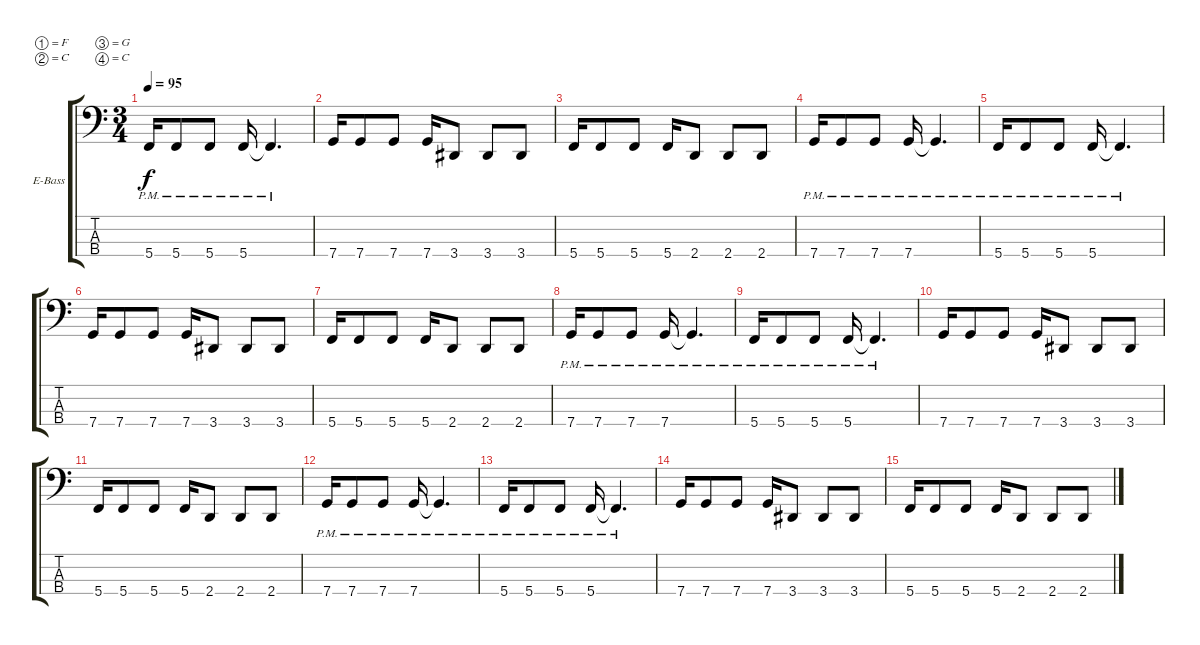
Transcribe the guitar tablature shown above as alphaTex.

\defaultSystemsLayout 4
\bracketExtendMode groupsimilarinstruments
\firstSystemTrackNameOrientation horizontal
\otherSystemsTrackNameOrientation horizontal
\track ("Erzan" "E-Bass") {instrument electricbassfinger}
\staff {score tabs}
\tuning (F2 C2 G1 C1)
\ts (3 4)
\tempo 95
\clef f4
\ks c
5.4{pm}.16{dy f} 5.4{pm}.8 5.4{pm}.8 5.4{pm}.16 5.4{pm t}.4{d} |
7.4.16 7.4.8 7.4.8 7.4.16 3.4.8 3.4.8 3.4.8 |
5.4.16 5.4.8 5.4.8 5.4.16 2.4.8 2.4.8 2.4.8 |
7.4{pm}.16 7.4{pm}.8 7.4{pm}.8 7.4{pm}.16 7.4{pm t}.4{d} |
5.4{pm}.16 5.4{pm}.8 5.4{pm}.8 5.4{pm}.16 5.4{pm t}.4{d} |
7.4.16 7.4.8 7.4.8 7.4.16 3.4.8 3.4.8 3.4.8 |
5.4.16 5.4.8 5.4.8 5.4.16 2.4.8 2.4.8 2.4.8 |
7.4{pm}.16 7.4{pm}.8 7.4{pm}.8 7.4{pm}.16 7.4{pm t}.4{d} |
5.4{pm}.16 5.4{pm}.8 5.4{pm}.8 5.4{pm}.16 5.4{pm t}.4{d} |
7.4.16 7.4.8 7.4.8 7.4.16 3.4.8 3.4.8 3.4.8 |
5.4.16 5.4.8 5.4.8 5.4.16 2.4.8 2.4.8 2.4.8 |
7.4{pm}.16 7.4{pm}.8 7.4{pm}.8 7.4{pm}.16 7.4{pm t}.4{d} |
5.4{pm}.16 5.4{pm}.8 5.4{pm}.8 5.4{pm}.16 5.4{pm t}.4{d} |
7.4.16 7.4.8 7.4.8 7.4.16 3.4.8 3.4.8 3.4.8 |
5.4.16 5.4.8 5.4.8 5.4.16 2.4.8 2.4.8 2.4.8
